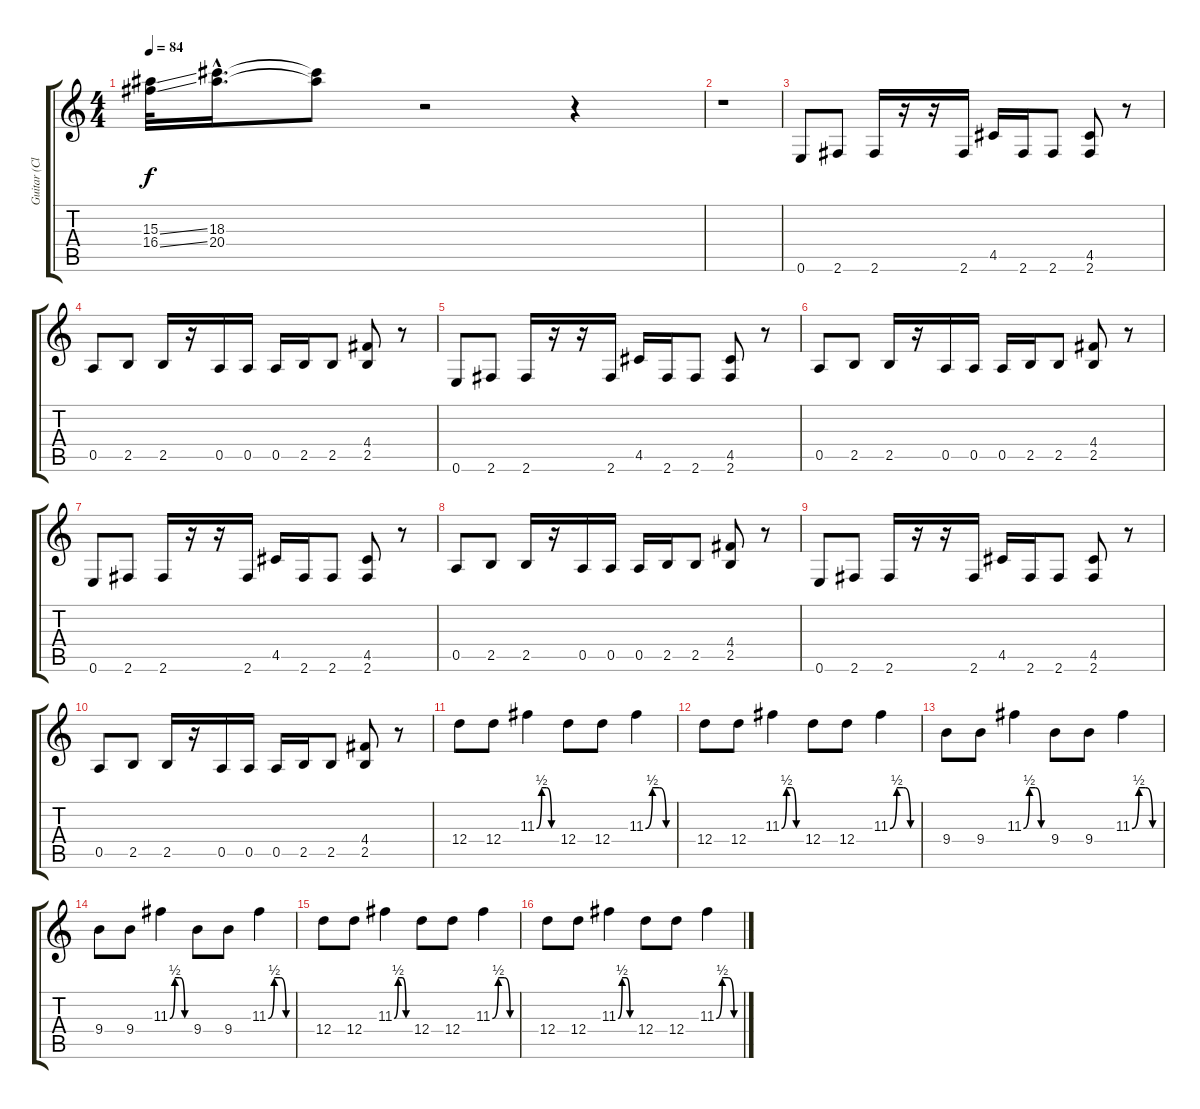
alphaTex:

\track ("Guitar (Clean)" "Guitar (Cl") {instrument electricguitarclean}
\staff {score tabs}
\tuning (E4 B3 G3 D3 A2 E2) {hide}
\ts (4 4)
\tempo 84
\clef g2
\ks c
(15.3{ss} 16.4{ss}).32{dy f} (18.3{hac} 20.4{hac}).16{d} (18.3{t} 20.4{t}).8 r.2 r.4 |
r.1 |
0.6.8 2.6.8 2.6.16 r.16 r.16 2.6.16 4.5.16 2.6.16 2.6.8 (4.5 2.6).8 r.8 |
0.5.8 2.5.8 2.5.16 r.16 0.5.16 0.5.16 0.5.16 2.5.16 2.5.8 (4.4 2.5).8 r.8 |
0.6.8 2.6.8 2.6.16 r.16 r.16 2.6.16 4.5.16 2.6.16 2.6.8 (4.5 2.6).8 r.8 |
0.5.8 2.5.8 2.5.16 r.16 0.5.16 0.5.16 0.5.16 2.5.16 2.5.8 (4.4 2.5).8 r.8 |
0.6.8 2.6.8 2.6.16 r.16 r.16 2.6.16 4.5.16 2.6.16 2.6.8 (4.5 2.6).8 r.8 |
0.5.8 2.5.8 2.5.16 r.16 0.5.16 0.5.16 0.5.16 2.5.16 2.5.8 (4.4 2.5).8 r.8 |
0.6.8 2.6.8 2.6.16 r.16 r.16 2.6.16 4.5.16 2.6.16 2.6.8 (4.5 2.6).8 r.8 |
0.5.8 2.5.8 2.5.16 r.16 0.5.16 0.5.16 0.5.16 2.5.16 2.5.8 (4.4 2.5).8 r.8 |
12.4.8 12.4.8 11.3{be (custom 0 0 15 2 30 2 45 0 60 0)}.4 12.4.8 12.4.8 11.3{be (custom 0 0 15 2 30 2 45 0 60 0)}.4 |
12.4.8 12.4.8 11.3{be (custom 0 0 15 2 30 2 45 0 60 0)}.4 12.4.8 12.4.8 11.3{be (custom 0 0 15 2 30 2 45 0 60 0)}.4 |
9.4.8 9.4.8 11.3{be (custom 0 0 15 2 30 2 45 0 60 0)}.4 9.4.8 9.4.8 11.3{be (custom 0 0 15 2 30 2 45 0 60 0)}.4 |
9.4.8 9.4.8 11.3{be (custom 0 0 15 2 30 2 45 0 60 0)}.4 9.4.8 9.4.8 11.3{be (custom 0 0 15 2 30 2 45 0 60 0)}.4 |
12.4.8 12.4.8 11.3{be (custom 0 0 15 2 30 2 45 0 60 0)}.4 12.4.8 12.4.8 11.3{be (custom 0 0 15 2 30 2 45 0 60 0)}.4 |
12.4.8 12.4.8 11.3{be (custom 0 0 15 2 30 2 45 0 60 0)}.4 12.4.8 12.4.8 11.3{be (custom 0 0 15 2 30 2 45 0 60 0)}.4
